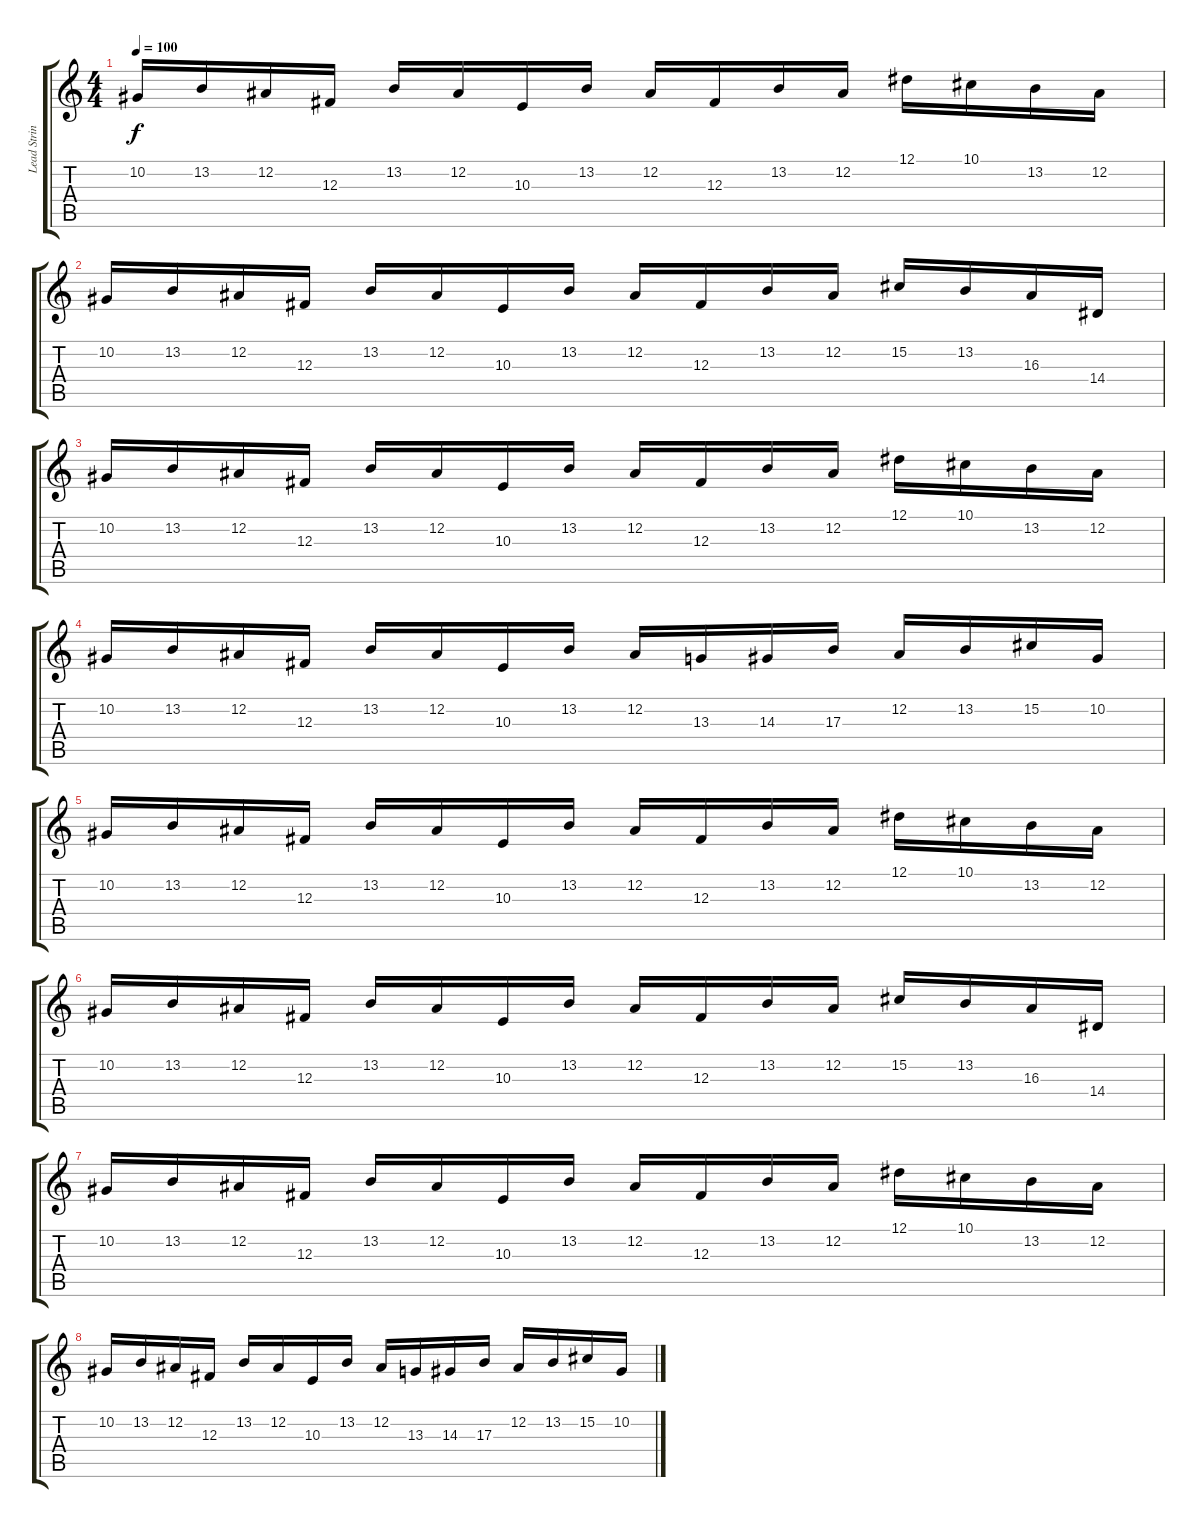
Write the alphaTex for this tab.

\track ("Lead Strings (Everton)" "Lead Strin") {instrument tremolostrings}
\staff {score tabs}
\tuning (Eb4 Bb3 Gb3 Db3 Ab2 Eb2) {hide}
\ts (4 4)
\tempo 100
\clef g2
\ks c
10.2.16{dy f instrument tremolostrings} 13.2.16 12.2.16 12.3.16 13.2.16 12.2.16 10.3.16 13.2.16 12.2.16 12.3.16 13.2.16 12.2.16 12.1.16 10.1.16 13.2.16 12.2.16 |
10.2.16 13.2.16 12.2.16 12.3.16 13.2.16 12.2.16 10.3.16 13.2.16 12.2.16 12.3.16 13.2.16 12.2.16 15.2.16 13.2.16 16.3.16 14.4.16 |
10.2.16 13.2.16 12.2.16 12.3.16 13.2.16 12.2.16 10.3.16 13.2.16 12.2.16 12.3.16 13.2.16 12.2.16 12.1.16 10.1.16 13.2.16 12.2.16 |
10.2.16 13.2.16 12.2.16 12.3.16 13.2.16 12.2.16 10.3.16 13.2.16 12.2.16 13.3.16 14.3.16 17.3.16 12.2.16 13.2.16 15.2.16 10.2.16 |
10.2.16 13.2.16 12.2.16 12.3.16 13.2.16 12.2.16 10.3.16 13.2.16 12.2.16 12.3.16 13.2.16 12.2.16 12.1.16 10.1.16 13.2.16 12.2.16 |
10.2.16 13.2.16 12.2.16 12.3.16 13.2.16 12.2.16 10.3.16 13.2.16 12.2.16 12.3.16 13.2.16 12.2.16 15.2.16 13.2.16 16.3.16 14.4.16 |
10.2.16 13.2.16 12.2.16 12.3.16 13.2.16 12.2.16 10.3.16 13.2.16 12.2.16 12.3.16 13.2.16 12.2.16 12.1.16 10.1.16 13.2.16 12.2.16 |
10.2.16 13.2.16 12.2.16 12.3.16 13.2.16 12.2.16 10.3.16 13.2.16 12.2.16 13.3.16 14.3.16 17.3.16 12.2.16 13.2.16 15.2.16 10.2.16
